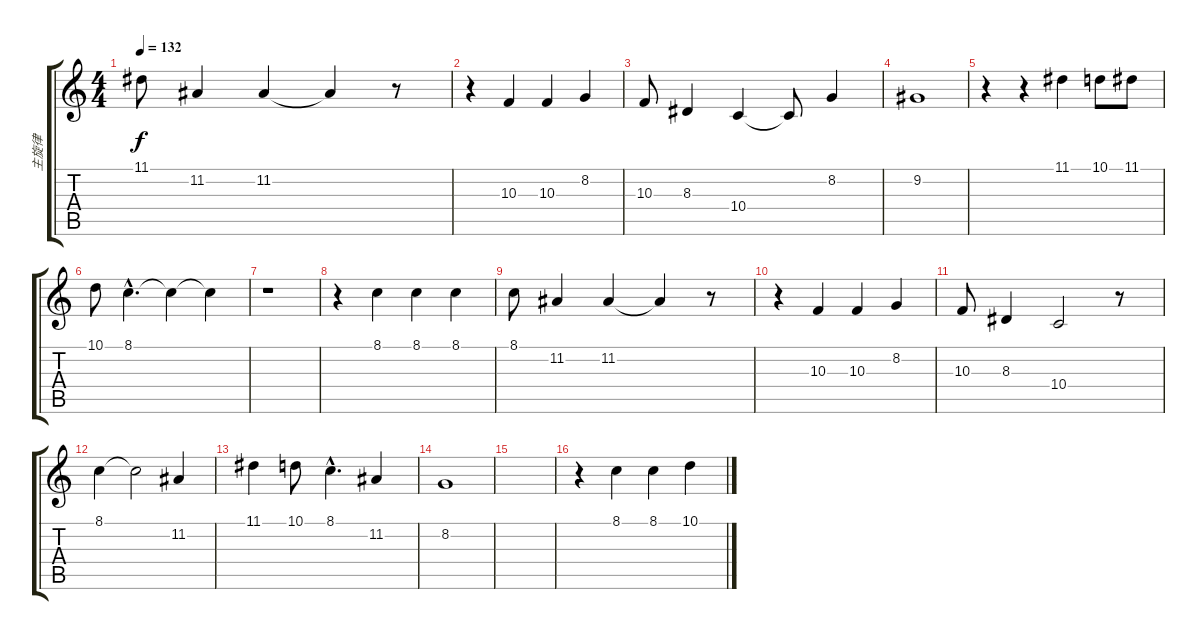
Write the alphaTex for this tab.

\track ("主旋律" "主旋律") {instrument altosax}
\staff {score tabs}
\tuning (E4 B3 G3 D3 A2 E2) {hide}
\ts (4 4)
\tempo 132
\clef g2
\ks c
11.1.8{dy f} 11.2.4 11.2.4 11.2{t}.4 r.8 |
r.4 10.3.4 10.3.4 8.2.4 |
10.3.8 8.3.4 10.4.4 10.4{t}.8 8.2.4 |
9.2.1 |
r.4 r.4 11.1.4 10.1.8 11.1.8 |
10.1.8 8.1{hac}.4{d} 8.1{t}.4 8.1{t}.4 |
r.1 |
r.4 8.1.4 8.1.4 8.1.4 |
8.1.8 11.2.4 11.2.4 11.2{t}.4 r.8 |
r.4 10.3.4 10.3.4 8.2.4 |
10.3.8 8.3.4 10.4.2 r.8 |
8.1.4 8.1{t}.2 11.2.4 |
11.1.4 10.1.8 8.1{hac}.4{d} 11.2.4 |
8.2.1 |
|
r.4 8.1.4 8.1.4 10.1.4
